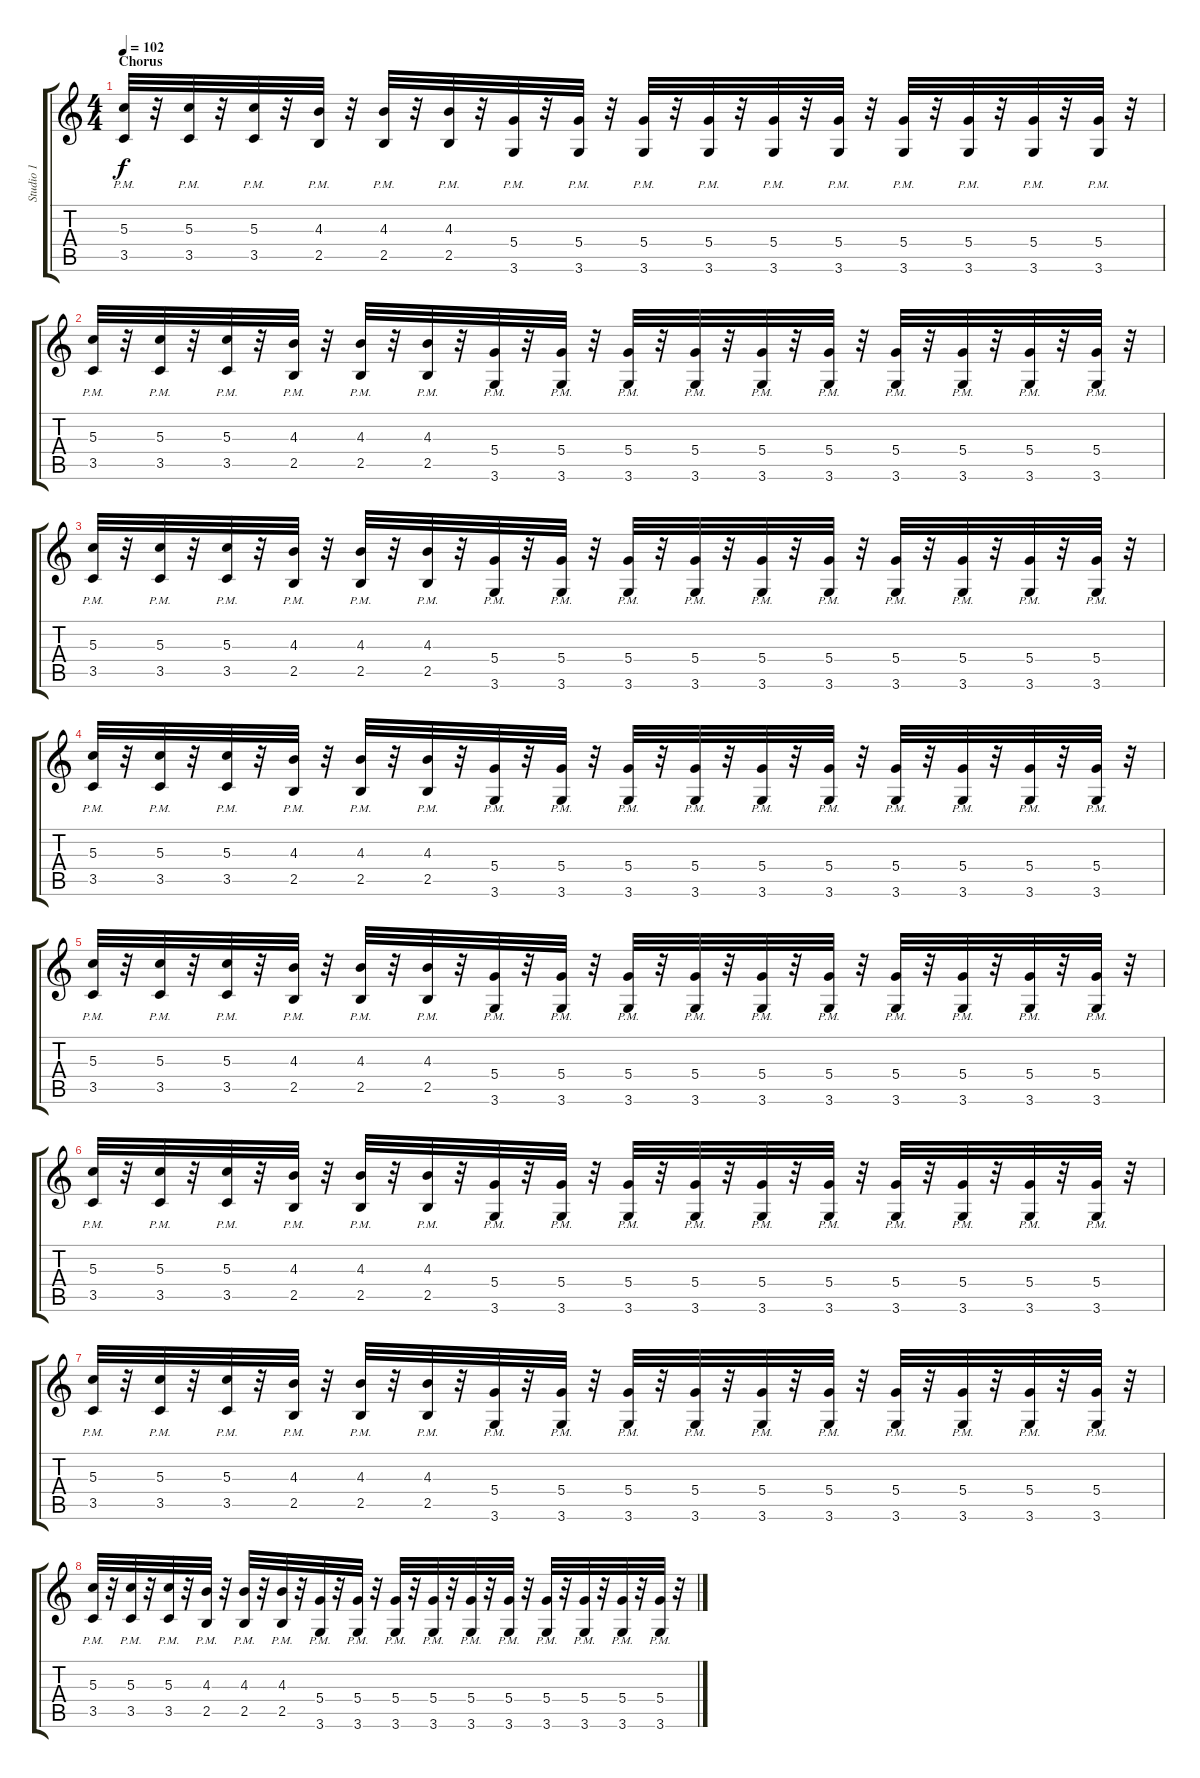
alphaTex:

\track ("Studio 1" "Studio 1") {instrument acousticguitarsteel}
\staff {score tabs}
\tuning (E4 B3 G3 D3 A2 E2) {hide}
\ts (4 4)
\section ("" "Chorus")
\tempo 102
\clef g2
\ks c
(5.3{pm} 3.5{pm}).32{dy f volume 11 instrument distortionguitar} r.32 (5.3{pm} 3.5{pm}).32 r.32 (5.3 3.5{pm}).32 r.32 (4.3{pm} 2.5{pm}).32 r.32 (4.3{pm} 2.5{pm}).32 r.32 (4.3{pm} 2.5{pm}).32 r.32 (5.4{pm} 3.6{pm}).32 r.32 (5.4{pm} 3.6{pm}).32 r.32 (5.4{pm} 3.6{pm}).32 r.32 (5.4{pm} 3.6{pm}).32 r.32 (5.4{pm} 3.6{pm}).32 r.32 (5.4{pm} 3.6{pm}).32 r.32 (5.4{pm} 3.6{pm}).32 r.32 (5.4{pm} 3.6{pm}).32 r.32 (5.4{pm} 3.6{pm}).32 r.32 (5.4{pm} 3.6{pm}).32 r.32 |
(5.3{pm} 3.5{pm}).32 r.32 (5.3{pm} 3.5{pm}).32 r.32 (5.3 3.5{pm}).32 r.32 (4.3{pm} 2.5{pm}).32 r.32 (4.3{pm} 2.5{pm}).32 r.32 (4.3{pm} 2.5{pm}).32 r.32 (5.4{pm} 3.6{pm}).32 r.32 (5.4{pm} 3.6{pm}).32 r.32 (5.4{pm} 3.6{pm}).32 r.32 (5.4{pm} 3.6{pm}).32 r.32 (5.4{pm} 3.6{pm}).32 r.32 (5.4{pm} 3.6{pm}).32 r.32 (5.4{pm} 3.6{pm}).32 r.32 (5.4{pm} 3.6{pm}).32 r.32 (5.4{pm} 3.6{pm}).32 r.32 (5.4{pm} 3.6{pm}).32 r.32 |
(5.3{pm} 3.5{pm}).32 r.32 (5.3{pm} 3.5{pm}).32 r.32 (5.3 3.5{pm}).32 r.32 (4.3{pm} 2.5{pm}).32 r.32 (4.3{pm} 2.5{pm}).32 r.32 (4.3{pm} 2.5{pm}).32 r.32 (5.4{pm} 3.6{pm}).32 r.32 (5.4{pm} 3.6{pm}).32 r.32 (5.4{pm} 3.6{pm}).32 r.32 (5.4{pm} 3.6{pm}).32 r.32 (5.4{pm} 3.6{pm}).32 r.32 (5.4{pm} 3.6{pm}).32 r.32 (5.4{pm} 3.6{pm}).32 r.32 (5.4{pm} 3.6{pm}).32 r.32 (5.4{pm} 3.6{pm}).32 r.32 (5.4{pm} 3.6{pm}).32 r.32 |
(5.3{pm} 3.5{pm}).32 r.32 (5.3{pm} 3.5{pm}).32 r.32 (5.3 3.5{pm}).32 r.32 (4.3{pm} 2.5{pm}).32 r.32 (4.3{pm} 2.5{pm}).32 r.32 (4.3{pm} 2.5{pm}).32 r.32 (5.4{pm} 3.6{pm}).32 r.32 (5.4{pm} 3.6{pm}).32 r.32 (5.4{pm} 3.6{pm}).32 r.32 (5.4{pm} 3.6{pm}).32 r.32 (5.4{pm} 3.6{pm}).32 r.32 (5.4{pm} 3.6{pm}).32 r.32 (5.4{pm} 3.6{pm}).32 r.32 (5.4{pm} 3.6{pm}).32 r.32 (5.4{pm} 3.6{pm}).32 r.32 (5.4{pm} 3.6{pm}).32 r.32 |
(5.3{pm} 3.5{pm}).32 r.32 (5.3{pm} 3.5{pm}).32 r.32 (5.3 3.5{pm}).32 r.32 (4.3{pm} 2.5{pm}).32 r.32 (4.3{pm} 2.5{pm}).32 r.32 (4.3{pm} 2.5{pm}).32 r.32 (5.4{pm} 3.6{pm}).32 r.32 (5.4{pm} 3.6{pm}).32 r.32 (5.4{pm} 3.6{pm}).32 r.32 (5.4{pm} 3.6{pm}).32 r.32 (5.4{pm} 3.6{pm}).32 r.32 (5.4{pm} 3.6{pm}).32 r.32 (5.4{pm} 3.6{pm}).32 r.32 (5.4{pm} 3.6{pm}).32 r.32 (5.4{pm} 3.6{pm}).32 r.32 (5.4{pm} 3.6{pm}).32 r.32 |
(5.3{pm} 3.5{pm}).32 r.32 (5.3{pm} 3.5{pm}).32 r.32 (5.3 3.5{pm}).32 r.32 (4.3{pm} 2.5{pm}).32 r.32 (4.3{pm} 2.5{pm}).32 r.32 (4.3{pm} 2.5{pm}).32 r.32 (5.4{pm} 3.6{pm}).32 r.32 (5.4{pm} 3.6{pm}).32 r.32 (5.4{pm} 3.6{pm}).32 r.32 (5.4{pm} 3.6{pm}).32 r.32 (5.4{pm} 3.6{pm}).32 r.32 (5.4{pm} 3.6{pm}).32 r.32 (5.4{pm} 3.6{pm}).32 r.32 (5.4{pm} 3.6{pm}).32 r.32 (5.4{pm} 3.6{pm}).32 r.32 (5.4{pm} 3.6{pm}).32 r.32 |
(5.3{pm} 3.5{pm}).32 r.32 (5.3{pm} 3.5{pm}).32 r.32 (5.3 3.5{pm}).32 r.32 (4.3{pm} 2.5{pm}).32 r.32 (4.3{pm} 2.5{pm}).32 r.32 (4.3{pm} 2.5{pm}).32 r.32 (5.4{pm} 3.6{pm}).32 r.32 (5.4{pm} 3.6{pm}).32 r.32 (5.4{pm} 3.6{pm}).32 r.32 (5.4{pm} 3.6{pm}).32 r.32 (5.4{pm} 3.6{pm}).32 r.32 (5.4{pm} 3.6{pm}).32 r.32 (5.4{pm} 3.6{pm}).32 r.32 (5.4{pm} 3.6{pm}).32 r.32 (5.4{pm} 3.6{pm}).32 r.32 (5.4{pm} 3.6{pm}).32 r.32 |
(5.3{pm} 3.5{pm}).32 r.32 (5.3{pm} 3.5{pm}).32 r.32 (5.3 3.5{pm}).32 r.32 (4.3{pm} 2.5{pm}).32 r.32 (4.3{pm} 2.5{pm}).32 r.32 (4.3{pm} 2.5{pm}).32 r.32 (5.4{pm} 3.6{pm}).32 r.32 (5.4{pm} 3.6{pm}).32 r.32 (5.4{pm} 3.6{pm}).32 r.32 (5.4{pm} 3.6{pm}).32 r.32 (5.4{pm} 3.6{pm}).32 r.32 (5.4{pm} 3.6{pm}).32 r.32 (5.4{pm} 3.6{pm}).32 r.32 (5.4{pm} 3.6{pm}).32 r.32 (5.4{pm} 3.6{pm}).32 r.32 (5.4{pm} 3.6{pm}).32 r.32
